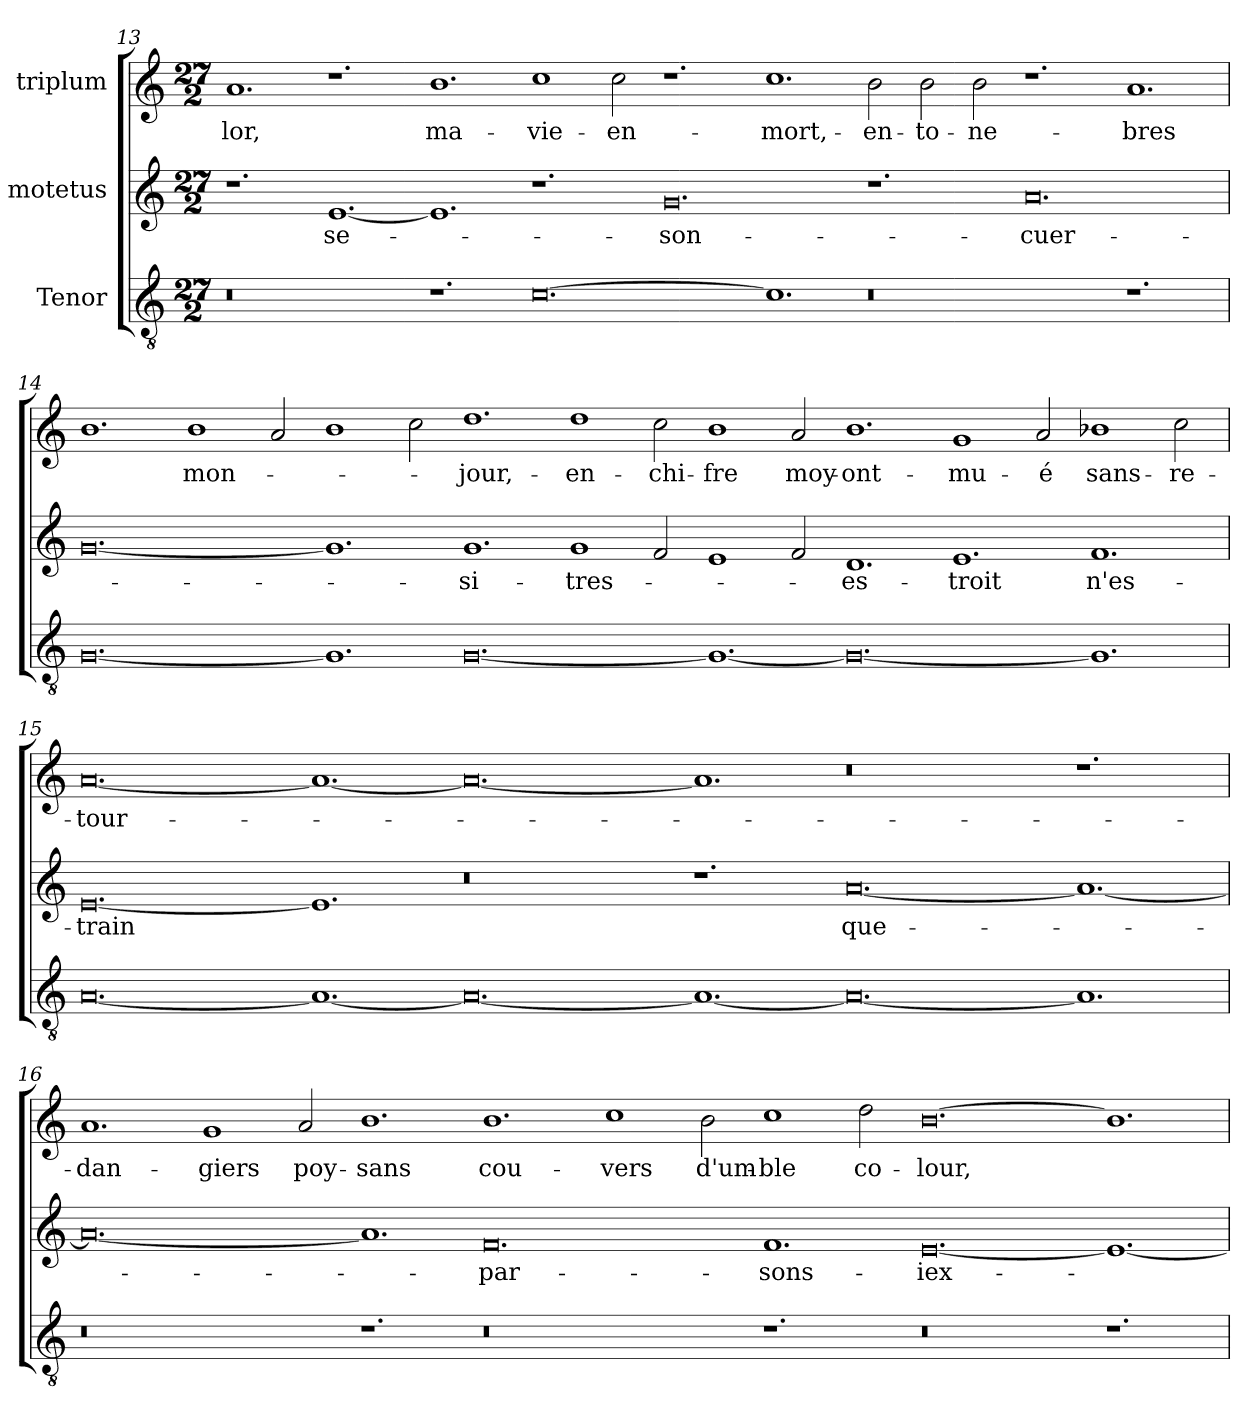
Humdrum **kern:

**kern	**kern	**text	**kern	**text
*part3	*part2	*part2	*part1	*part1
*staff3	*staff2	*staff2	*staff1	*staff1
*I"Tenor	*I"motetus	*	*I"triplum	*
*clefGv2	*clefG2	*	*clefG2	*
*k[]	*k[]	*	*k[]	*
*C:	*C:	*	*C:	*
*M27/2	*M27/2	*	*M27/2	*
=13	=13	=13	=13	=13
0.r	1.r	.	1.a/	-lor,
.	[1.e/	se-	1.r	.
1.r	1.e/]	.	1.b\	ma-
[0.c\	1.r	.	1cc\	vie-
.	.	.	2cc\	en-
.	0.g/	son-	1.r	.
1.c\]	.	.	1.cc\	mort,-
0.r	1.r	.	2b\	en-
.	.	.	2b\	to-
.	.	.	2b\	-ne-
.	0.a/	cuer-	1.r	.
1.r	.	.	1.a/	-bres
=14	=14	=14	=14	=14
[0.G/	[0.g/	.	1.b\	.
.	.	.	1b\	mon-
.	.	.	2a/	.
1.G/]	1.g/]	.	1b\	.
.	.	.	2cc\	.
[0.G/	1.g/	si-	1.dd\	jour,-
.	1g/	tres-	1dd\	en-
.	2f/	.	2cc\	chi-
1.G/_	1e/	.	1b\	-fre
.	2f/	.	2a/	moy-
0.G/_	1.d/	es-	1.b\	ont-
.	1.e/	-troit	1g/	mu-
.	.	.	2a/	-é
1.G/]	1.f/	n'es-	1b-X\	sans-
.	.	.	2cc\	re-
=15	=15	=15	=15	=15
[0.A/	[0.e/	-train	[0.a/	tour-
1.A/_	1.e/]	.	1.a/_	.
0.A/_	0.r	.	0.a/_	.
1.A/_	1.r	.	1.a/]	.
0.A/_	[0.a/	que-	0.r	.
1.A/]	1.a/_	.	1.r	.
!!LO:PB:g=z
=16	=16	=16	=16	=16
0.r	0.a/_	.	1.a/	dan-
.	.	.	1g/	-giers
.	.	.	2a/	poy-
1.r	1.a/]	.	1.b\	-sans
0.r	0.f/	par-	1.b\	cou-
.	.	.	1cc\	-vers
.	.	.	2b\	d'um-
1.r	1.f/	sons-	1cc\	-ble
.	.	.	2dd\	co-
0.r	[0.e/	iex-	[0.b\	-lour,
1.r	1.e/_	.	1.b\]	.
=	=	=	=	=
*-	*-	*-	*-	*-
